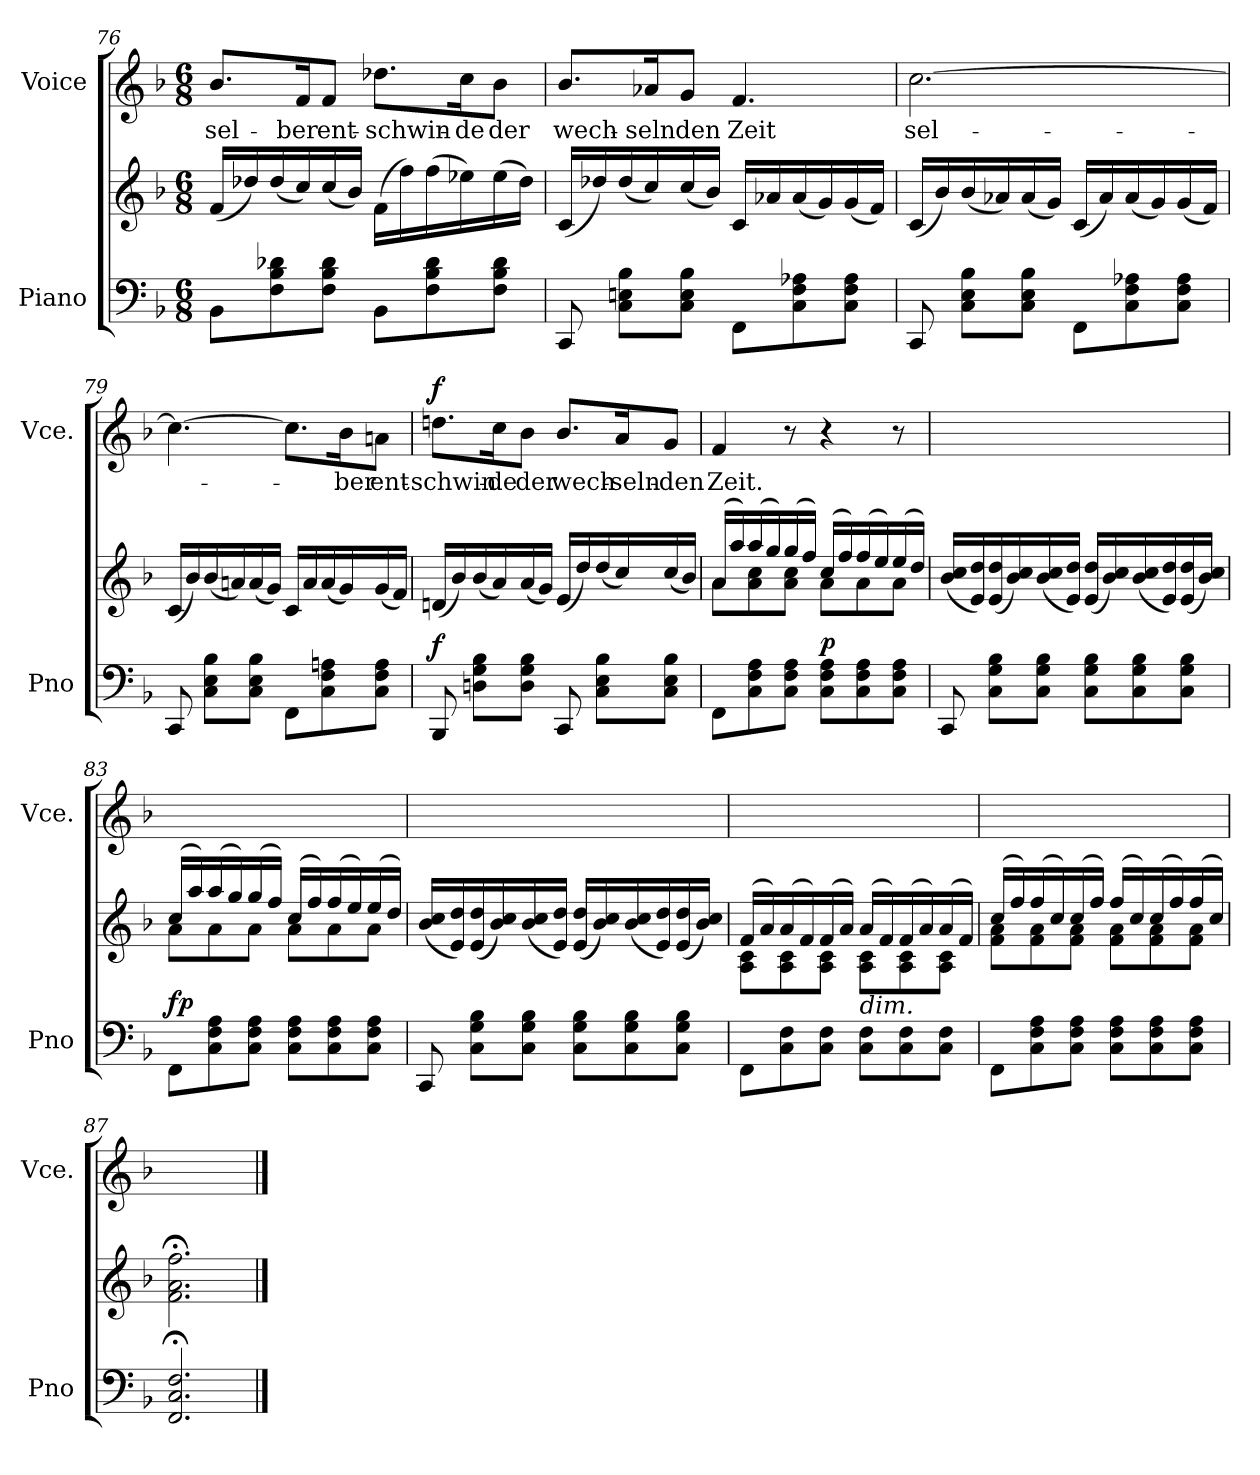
**kern	**kern	**dynam	**kern	**text	**dynam
*part2	*part2	*part2	*part1	*part1	*part1
*staff3	*staff2	*staff2/3	*staff1	*staff1	*staff1
*I"Piano	*	*	*I"Voice	*	*
*I'Pno	*	*	*I'Vce.	*	*
*clefF4	*clefG2	*	*clefG2	*	*
*k[b-]	*k[b-]	*	*k[b-]	*	*
*M6/8	*M6/8	*	*M6/8	*	*
=76	=76	=76	=76	=76	=76
!	!	!	!	!LO:LY:b	!
8BB-\L	(<16f/LL	.	8.b-/L	sel-	.
.	16dd-X/)	.	.	.	.
8F\ 8B-\ 8d-X\	(<16dd-/	.	.	.	.
!	!	!	!	!LO:LY:b	!
.	16cc/)	.	16f/K	-ber	.
!	!	!	!	!LO:LY:b	!
8F\ 8B-\ 8d-\J	(<16cc/	.	8f/J	ent-	.
.	16b-/JJ)	.	.	.	.
!	!	!	!	!LO:LY:b	!
8BB-\L	(>16f\LL	.	8.dd-X\L	-schwin-	.
.	16ff\)	.	.	.	.
8F\ 8B-\ 8d-\	(>16ff\	.	.	.	.
!	!	!	!	!LO:LY:b	!
.	16ee-X\)	.	16cc\K	-de	.
!	!	!	!	!LO:LY:b	!
8F\ 8B-\ 8d-\J	(>16ee-\	.	8b-\J	der	.
.	16dd-\JJ)	.	.	.	.
=77	=77	=77	=77	=77	=77
!	!	!	!	!LO:LY:b	!
8CC/	(<16c/LL	.	8.b-/L	wech-	.
.	16dd-X/)	.	.	.	.
8C\ 8En\ 8B-\L	(<16dd-/	.	.	.	.
!	!	!	!	!LO:LY:b	!
.	16cc/)	.	16a-X/K	-seln	.
!	!	!	!	!LO:LY:b	!
8C\ 8E\ 8B-\J	(<16cc/	.	8g/J	-den	.
.	16b-/JJ)	.	.	.	.
!	!	!	!	!LO:LY:b	!
8FF\L	16c/LL	.	4.f/	Zeit	.
.	16a-X/	.	.	.	.
8C\ 8F\ 8A-X\	(<16a-/	.	.	.	.
.	16g/)	.	.	.	.
8C\ 8F\ 8A-\J	(<16g/	.	.	.	.
.	16f/JJ)	.	.	.	.
!!LO:LB:g=z
=78	=78	=78	=78	=78	=78
!	!	!	!	!LO:LY:b	!
8CC/	(<16c/LL	.	[2.cc\	sel-	.
.	16b-/)	.	.	.	.
8C\ 8E\ 8B-\L	(<16b-/	.	.	.	.
.	16a-X/)	.	.	.	.
8C\ 8E\ 8B-\J	(<16a-/	.	.	.	.
.	16g/JJ)	.	.	.	.
8FF\L	(<16c/LL	.	.	.	.
.	16a-/)	.	.	.	.
8C\ 8F\ 8A-X\	(<16a-/	.	.	.	.
.	16g/)	.	.	.	.
8C\ 8F\ 8A-\J	(<16g/	.	.	.	.
.	16f/JJ)	.	.	.	.
=79	=79	=79	=79	=79	=79
8CC/	(<16c/LL	.	4.cc\_	.	.
.	16b-/)	.	.	.	.
8C\ 8E\ 8B-\L	(<16b-/	.	.	.	.
.	16an/)	.	.	.	.
8C\ 8E\ 8B-\J	(<16a/	.	.	.	.
.	16g/JJ)	.	.	.	.
8FF\L	16c/LL	.	8.cc\L]	.	.
.	16a/	.	.	.	.
8C\ 8F\ 8An\	(<16a/	.	.	.	.
!	!	!	!	!LO:LY:b	!
.	16g/)	.	16b-\K	-ber	.
!	!	!	!	!LO:LY:b	!
8C\ 8F\ 8A\J	(<16g/	.	8an\J	ent-	.
.	16f/JJ)	.	.	.	.
=80	=80	=80	=80	=80	=80
!	!	!LO:DY:a=2	!	!LO:LY:b	!LO:DY:a
8BBB-/	(<16dn/LL	f	8.ddn\L	-schwin-	f
.	16b-/)	.	.	.	.
8Dn\ 8G\ 8B-\L	(<16b-/	.	.	.	.
!	!	!	!	!LO:LY:b	!
.	16a/)	.	16cc\K	-de	.
!	!	!	!	!LO:LY:b	!
8D\ 8G\ 8B-\J	(<16a/	.	8b-\J	der	.
.	16g/JJ)	.	.	.	.
!	!	!	!	!LO:LY:b	!
8CC/	(<16e/LL	.	8.b-/L	wech-	.
.	16dd/)	.	.	.	.
8C\ 8E\ 8B-\L	(<16dd/	.	.	.	.
!	!	!	!	!LO:LY:b	!
.	16cc/)	.	16a/K	-seln-	.
!	!	!	!	!LO:LY:b	!
8C\ 8E\ 8B-\J	(<16cc/	.	8g/J	-den	.
.	16b-/JJ)	.	.	.	.
!!LO:LB:g=z
=81	=81	=81	=81	=81	=81
*	*^	*	*	*	*
!	!	!	!	!	!LO:LY:b	!
8FF\L	(>16a/LL	8a\L	.	4f/	Zeit.	.
.	16aa/)	.	.	.	.	.
8C\ 8F\ 8A\	(>16aa/	8a\ 8cc\	.	.	.	.
.	16gg/)	.	.	.	.	.
8C\ 8F\ 8A\J	(>16gg/	8a\ 8cc\J	.	8r	.	.
.	16ff/JJ)	.	.	.	.	.
!	!	!	!LO:DY:a=2	!	!	!
8C\ 8F\ 8A\L	(>16cc/LL	8a\L	p	4r	.	.
.	16ff/)	.	.	.	.	.
8C\ 8F\ 8A\	(>16ff/	8a\	.	.	.	.
.	16ee/)	.	.	.	.	.
8C\ 8F\ 8A\J	(>16ee/	8a\J	.	8r	.	.
.	16dd/JJ)	.	.	.	.	.
*	*v	*v	*	*	*	*
=82	=82	=82	=82	=82	=82
8CC/	(<16b-/ 16cc/LL	.	2.ryy	.	.
.	16e/ 16dd/)	.	.	.	.
8C\ 8G\ 8B-\L	(<16e/ 16dd/	.	.	.	.
.	16b-/ 16cc/)	.	.	.	.
8C\ 8G\ 8B-\J	(<16b-/ 16cc/	.	.	.	.
.	16e/ 16dd/JJ)	.	.	.	.
8C\ 8G\ 8B-\L	(<16e/ 16dd/LL	.	.	.	.
.	16b-/ 16cc/)	.	.	.	.
8C\ 8G\ 8B-\	(<16b-/ 16cc/	.	.	.	.
.	16e/ 16dd/)	.	.	.	.
8C\ 8G\ 8B-\J	(<16e/ 16dd/	.	.	.	.
.	16b-/ 16cc/JJ)	.	.	.	.
=83	=83	=83	=83	=83	=83
*	*^	*	*	*	*
!	!	!	!LO:DY:a=2	!	!	!
8FF\L	(>16cc/LL	8a\L	fp	2.ryy	.	.
.	16aa/)	.	.	.	.	.
8C\ 8F\ 8A\	(>16aa/	8a\	.	.	.	.
.	16gg/)	.	.	.	.	.
8C\ 8F\ 8A\J	(>16gg/	8a\J	.	.	.	.
.	16ff/JJ)	.	.	.	.	.
8C\ 8F\ 8A\L	(>16cc/LL	8a\L	.	.	.	.
.	16ff/)	.	.	.	.	.
8C\ 8F\ 8A\	(>16ff/	8a\	.	.	.	.
.	16ee/)	.	.	.	.	.
8C\ 8F\ 8A\J	(>16ee/	8a\J	.	.	.	.
.	16dd/JJ)	.	.	.	.	.
*	*v	*v	*	*	*	*
!!LO:LB:g=z
=84	=84	=84	=84	=84	=84
8CC/	(<16b-/ 16cc/LL	.	2.ryy	.	.
.	16e/ 16dd/)	.	.	.	.
8C\ 8G\ 8B-\L	(<16e/ 16dd/	.	.	.	.
.	16b-/ 16cc/)	.	.	.	.
8C\ 8G\ 8B-\J	(<16b-/ 16cc/	.	.	.	.
.	16e/ 16dd/JJ)	.	.	.	.
8C\ 8G\ 8B-\L	(<16e/ 16dd/LL	.	.	.	.
.	16b-/ 16cc/)	.	.	.	.
8C\ 8G\ 8B-\	(<16b-/ 16cc/	.	.	.	.
.	16e/ 16dd/)	.	.	.	.
8C\ 8G\ 8B-\J	(<16e/ 16dd/	.	.	.	.
.	16b-/ 16cc/JJ)	.	.	.	.
=85	=85	=85	=85	=85	=85
*	*	*	*MM60	*	*
*	*^	*	*^	*	*
*	*	*	*	*	*^	*	*
*	*	*	*	*	*	*^	*	*
*	*	*	*	*	*	*	*^	*	*
*	*	*	*	*	*	*	*	*^	*	*
*	*	*	*	*	*	*	*	*	*^	*	*
*	*	*	*	*	*	*	*	*	*	*^	*	*
*	*	*	*	*	*	*	*	*	*	*	*^	*	*
8FF\L	(>16f/LL	8A\ 8c\L	.	2.ryy	16ryy	8ryy	8.ryy	4ryy	4ryy	4.ryy	4..ryy	2ryy	.	.
*	*	*	*	*MM59	*	*	*	*	*	*	*	*	*	*
.	16a/)	.	.	.	2ryy	.	.	.	.	.	.	.	.	.
*	*	*	*	*MM59	*	*	*	*	*	*	*	*	*	*
8C\ 8F\	(>16a/	8A\ 8c\	.	.	.	2ryy	.	.	.	.	.	.	.	.
*	*	*	*	*MM58	*	*	*	*	*	*	*	*	*	*
.	16f/)	.	.	.	.	.	2ryy	.	.	.	.	.	.	.
*	*	*	*	*MM58	*	*	*	*	*	*	*	*	*	*
8C\ 8F\J	(>16f/	8A\ 8c\J	.	.	.	.	.	2ryy	16ryy	.	.	.	.	.
*	*	*	*	*MM57	*	*	*	*	*	*	*	*	*	*
.	16a/JJ)	.	.	.	.	.	.	.	4..ryy	.	.	.	.	.
*	*	*	*	*MM57	*	*	*	*	*	*	*	*	*	*
!	!LO:TX:b:i:t=dim.	!	!	!	!	!	!	!	!	!	!	!	!	!
8C\ 8F\L	(>16a/LL	8A\ 8c\L	.	.	.	.	.	.	.	4.ryy	.	.	.	.
*	*	*	*	*MM56	*	*	*	*	*	*	*	*	*	*
.	16f/)	.	.	.	.	.	.	.	.	.	4ryy	.	.	.
*	*	*	*	*MM56	*	*	*	*	*	*	*	*	*	*
8C\ 8F\	(>16f/	8A\ 8c\	.	.	.	.	.	.	.	.	.	4ryy	.	.
*	*	*	*	*MM55	*	*	*	*	*	*	*	*	*	*
.	16a/)	.	.	.	8.ryy	.	.	.	.	.	.	.	.	.
*	*	*	*	*MM54	*	*	*	*	*	*	*	*	*	*
8C\ 8F\J	(>16a/	8A\ 8c\J	.	.	.	8ryy	.	.	.	.	.	.	.	.
*	*	*	*	*MM54	*	*	*	*	*	*	*	*	*	*
.	16f/JJ)	.	.	.	.	.	16ryy	.	.	.	16ryy	.	.	.
=86	=86	=86	=86	=86	=86	=86	=86	=86	=86	=86	=86	=86	=86	=86
*	*	*	*	*MM53	*	*	*	*	*	*	*	*	*	*
8FF\L	(>16cc/LL	8f\ 8a\L	.	2.ryy	16ryy	8ryy	8.ryy	4ryy	4ryy	4.ryy	4..ryy	2ryy	.	.
*	*	*	*	*MM53	*	*	*	*	*	*	*	*	*	*
.	16ff/)	.	.	.	2ryy	.	.	.	.	.	.	.	.	.
*	*	*	*	*MM52	*	*	*	*	*	*	*	*	*	*
8C\ 8F\ 8A\	(>16ff/	8f\ 8a\	.	.	.	2ryy	.	.	.	.	.	.	.	.
*	*	*	*	*MM52	*	*	*	*	*	*	*	*	*	*
.	16cc/)	.	.	.	.	.	2ryy	.	.	.	.	.	.	.
*	*	*	*	*MM51	*	*	*	*	*	*	*	*	*	*
8C\ 8F\ 8A\J	(>16cc/	8f\ 8a\J	.	.	.	.	.	2ryy	16ryy	.	.	.	.	.
*	*	*	*	*MM51	*	*	*	*	*	*	*	*	*	*
.	16ff/JJ)	.	.	.	.	.	.	.	4..ryy	.	.	.	.	.
*	*	*	*	*MM50	*	*	*	*	*	*	*	*	*	*
8C\ 8F\ 8A\L	(>16ff/LL	8f\ 8a\L	.	.	.	.	.	.	.	4.ryy	.	.	.	.
*	*	*	*	*MM49	*	*	*	*	*	*	*	*	*	*
.	16cc/)	.	.	.	.	.	.	.	.	.	4ryy	.	.	.
*	*	*	*	*MM49	*	*	*	*	*	*	*	*	*	*
8C\ 8F\ 8A\	(>16cc/	8f\ 8a\	.	.	.	.	.	.	.	.	.	4ryy	.	.
*	*	*	*	*MM48	*	*	*	*	*	*	*	*	*	*
.	16ff/)	.	.	.	8.ryy	.	.	.	.	.	.	.	.	.
*	*	*	*	*MM48	*	*	*	*	*	*	*	*	*	*
8C\ 8F\ 8A\J	(>16ff/	8f\ 8a\J	.	.	.	8ryy	.	.	.	.	.	.	.	.
*	*	*	*	*MM47	*	*	*	*	*	*	*	*	*	*
.	16cc/JJ)	.	.	.	.	.	16ryy	.	.	.	16ryy	.	.	.
*	*v	*v	*	*	*	*	*	*	*	*	*	*	*	*
*	*	*	*v	*v	*v	*v	*v	*v	*v	*v	*v	*	*
=87	=87	=87	=87	=87	=87
*	*	*	*MM47	*	*
2.FF/;< 2.C/;< 2.F/;<	2.f\;< 2.a\;< 2.ff\;<	.	2.ryy	.	.
==	==	==	==	==	==
*-	*-	*-	*-	*-	*-
